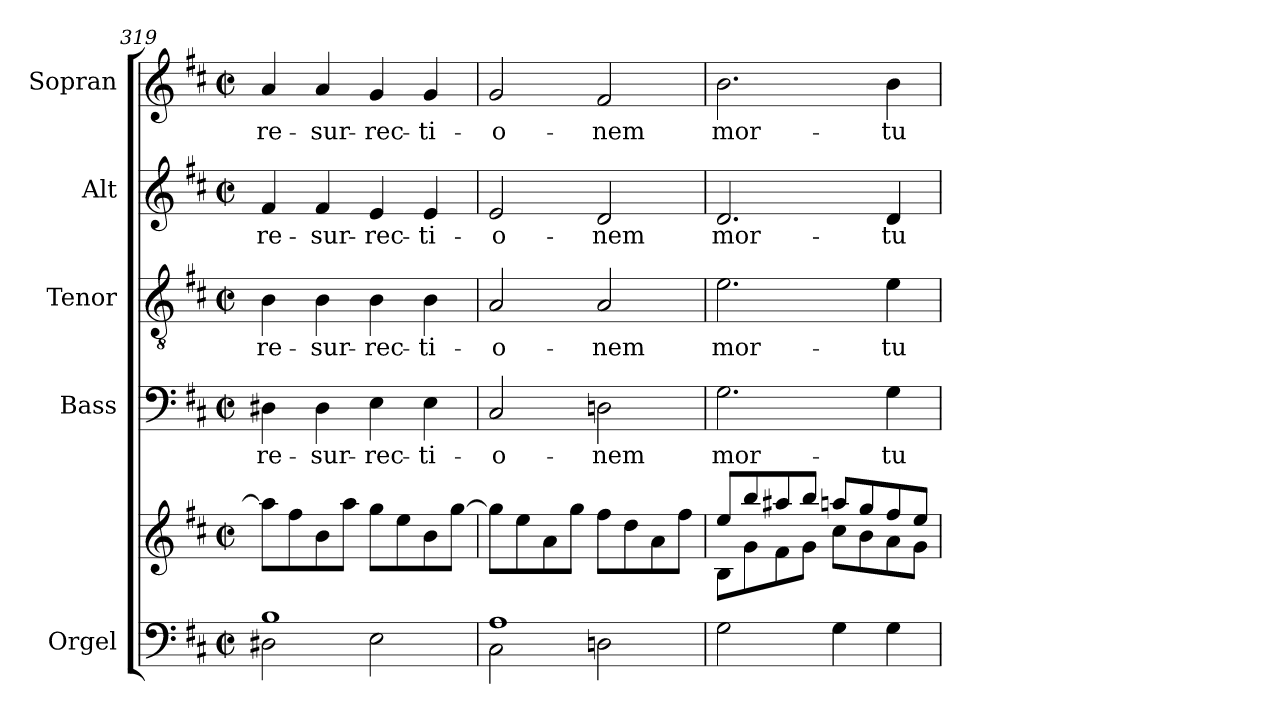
**kern	**kern	**kern	**text	**kern	**text	**kern	**text	**kern	**text
*part5	*part5	*part4	*part4	*part3	*part3	*part2	*part2	*part1	*part1
*staff6	*staff5	*staff4	*staff4	*staff3	*staff3	*staff2	*staff2	*staff1	*staff1
*I"Orgel	*	*I"Bass	*	*I"Tenor	*	*I"Alt	*	*I"Sopran	*
*I'Org.	*	*I'B.	*	*I'T.	*	*I'A.	*	*I'S.	*
*clefF4	*clefG2	*clefF4	*	*clefGv2	*	*clefG2	*	*clefG2	*
*k[f#c#]	*k[f#c#]	*k[f#c#]	*	*k[f#c#]	*	*k[f#c#]	*	*k[f#c#]	*
*D:	*D:	*D:	*	*D:	*	*D:	*	*D:	*
*M2/2	*M2/2	*M2/2	*	*M2/2	*	*M2/2	*	*M2/2	*
*met(c|)	*met(c|)	*met(c|)	*	*met(c|)	*	*met(c|)	*	*met(c|)	*
=319	=319	=319	=319	=319	=319	=319	=319	=319	=319
*^	*	*	*	*	*	*	*	*	*
!	!	!	!	!LO:LY:b	!	!LO:LY:b	!	!LO:LY:b	!	!LO:LY:b
1B	2D#X\	8aa\L]	4D#X\	re-	4B\	re-	4f#/	re-	4a/	re-
.	.	8ff#\	.	.	.	.	.	.	.	.
!	!	!	!	!LO:LY:b	!	!LO:LY:b	!	!LO:LY:b	!	!LO:LY:b
.	.	8b\	4D#\	-sur-	4B\	-sur-	4f#/	-sur-	4a/	-sur-
.	.	8aa\J	.	.	.	.	.	.	.	.
!	!	!	!	!LO:LY:b	!	!LO:LY:b	!	!LO:LY:b	!	!LO:LY:b
.	2E\	8gg\L	4E\	-rec-	4B\	-rec-	4e/	-rec-	4g/	-rec-
.	.	8ee\	.	.	.	.	.	.	.	.
!	!	!	!	!LO:LY:b	!	!LO:LY:b	!	!LO:LY:b	!	!LO:LY:b
.	.	8b\	4E\	-ti-	4B\	-ti-	4e/	-ti-	4g/	-ti-
.	.	[8gg\J	.	.	.	.	.	.	.	.
=320	=320	=320	=320	=320	=320	=320	=320	=320	=320	=320
!	!	!	!	!LO:LY:b	!	!LO:LY:b	!	!LO:LY:b	!	!LO:LY:b
1A	2C#\	8gg\L]	2C#/	-o-	2A/	-o-	2e/	-o-	2g/	-o-
.	.	8ee\	.	.	.	.	.	.	.	.
.	.	8a\	.	.	.	.	.	.	.	.
.	.	8gg\J	.	.	.	.	.	.	.	.
!	!	!	!	!LO:LY:b	!	!LO:LY:b	!	!LO:LY:b	!	!LO:LY:b
.	2Dn\	8ff#\L	2Dn\	-nem	2A/	-nem	2d/	-nem	2f#/	-nem
.	.	8dd\	.	.	.	.	.	.	.	.
.	.	8a\	.	.	.	.	.	.	.	.
.	.	8ff#\J	.	.	.	.	.	.	.	.
*v	*v	*	*	*	*	*	*	*	*	*
!!LO:PB:g=z
=321	=321	=321	=321	=321	=321	=321	=321	=321	=321
*	*^	*	*	*	*	*	*	*	*
!	!	!	!	!LO:LY:b	!	!LO:LY:b	!	!LO:LY:b	!	!LO:LY:b
2G\	8ee/L	8B\L	2.G\	mor-	2.e\	mor-	2.d/	mor-	2.b\	mor-
.	8bb/	8g\	.	.	.	.	.	.	.	.
.	8aa#X/	8f#\	.	.	.	.	.	.	.	.
.	8bb/J	8g\J	.	.	.	.	.	.	.	.
4G\	8aan/L	8cc#\L	.	.	.	.	.	.	.	.
.	8gg/	8b\	.	.	.	.	.	.	.	.
!	!	!	!	!LO:LY:b	!	!LO:LY:b	!	!LO:LY:b	!	!LO:LY:b
4G\	8ff#/	8a\	4G\	-tu-	4e\	-tu-	4d/	-tu-	4b\	-tu-
.	8ee/J	8g\J	.	.	.	.	.	.	.	.
*	*v	*v	*	*	*	*	*	*	*	*
=	=	=	=	=	=	=	=	=	=
*-	*-	*-	*-	*-	*-	*-	*-	*-	*-
